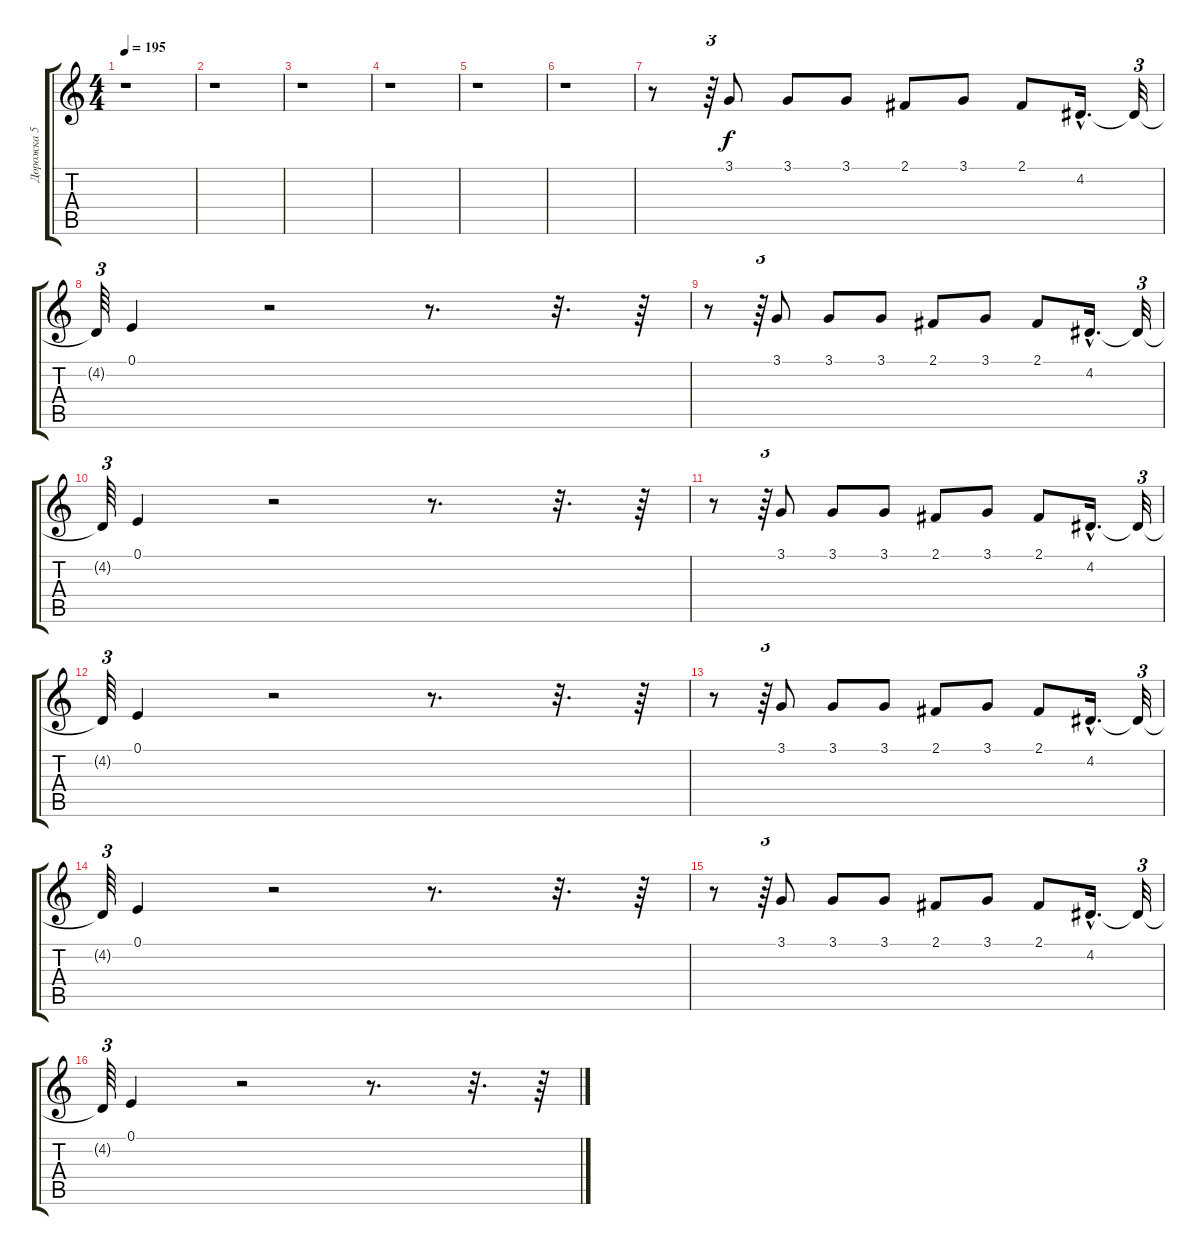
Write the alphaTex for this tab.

\track ("Дорожка 5" "Дорожка 5") {instrument acousticgrandpiano}
\staff {score tabs}
\tuning (E4 B3 G3 D3 A2 E2) {hide}
\ts (4 4)
\tempo 195
\clef g2
\ks c
r.1{dy f} |
r.1 |
r.1 |
r.1 |
r.1 |
r.1 |
r.8 r.64{tu (3 2)} 3.1.8 3.1.8 3.1.8 2.1.8 3.1.8 2.1.8 4.2{hac}.16{d} 4.2{t}.32{tu (3 2)} |
4.2{t}.64{tu (3 2)} 0.1.4 r.2 r.8{d} r.32{d} r.64 |
r.8 r.64{tu (3 2)} 3.1.8 3.1.8 3.1.8 2.1.8 3.1.8 2.1.8 4.2{hac}.16{d} 4.2{t}.32{tu (3 2)} |
4.2{t}.64{tu (3 2)} 0.1.4 r.2 r.8{d} r.32{d} r.64 |
r.8 r.64{tu (3 2)} 3.1.8 3.1.8 3.1.8 2.1.8 3.1.8 2.1.8 4.2{hac}.16{d} 4.2{t}.32{tu (3 2)} |
4.2{t}.64{tu (3 2)} 0.1.4 r.2 r.8{d} r.32{d} r.64 |
r.8 r.64{tu (3 2)} 3.1.8 3.1.8 3.1.8 2.1.8 3.1.8 2.1.8 4.2{hac}.16{d} 4.2{t}.32{tu (3 2)} |
4.2{t}.64{tu (3 2)} 0.1.4 r.2 r.8{d} r.32{d} r.64 |
r.8 r.64{tu (3 2)} 3.1.8 3.1.8 3.1.8 2.1.8 3.1.8 2.1.8 4.2{hac}.16{d} 4.2{t}.32{tu (3 2)} |
4.2{t}.64{tu (3 2)} 0.1.4 r.2 r.8{d} r.32{d} r.64
